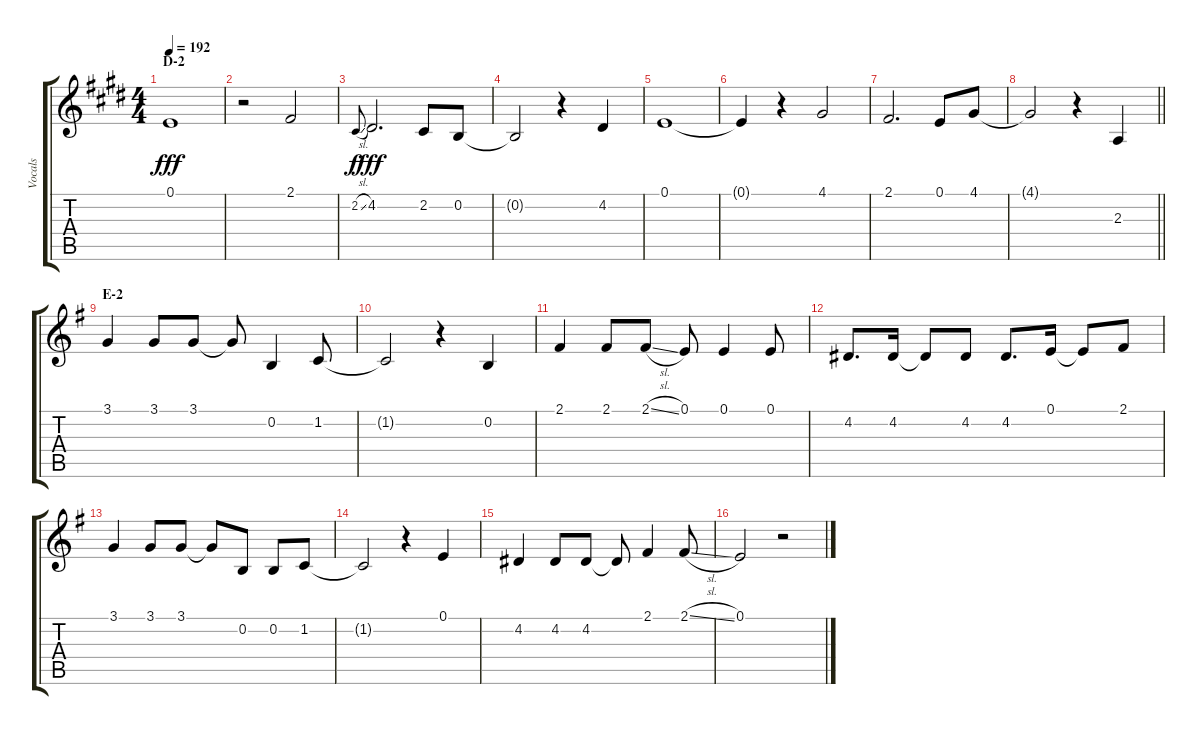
\track ("Vocals" "Vocals") {instrument voiceoohs}
\staff {score tabs}
\tuning (E4 B3 G3 D3 A2 E2) {hide}
\ts (4 4)
\section ("" "D-2")
\tempo 192
\clef g2
\ks e
0.1.1{dy fff} |
r.2 2.1.2 |
2.2{sl}.8{gr onbeat dy f} 4.2.2{d dy fff} 2.2.8 0.2.8 |
0.2{t}.2 r.4 4.2.4 |
0.1.1 |
0.1{t}.4 r.4 4.1.2 |
2.1.2{d} 0.1.8 4.1.8 |
\barLineRight lightlight
4.1{t}.2 r.4 2.3.4 |
\section ("" "E-2")
\ks g
3.1.4 3.1.8 3.1.8 3.1{t}.8 0.2.4 1.2.8 |
1.2{t}.2 r.4 0.2.4 |
2.1.4 2.1.8 2.1{sl}.8 0.1.8 0.1.4 0.1.8 |
4.2.8{d} 4.2.16 4.2{t}.8 4.2.8 4.2.8{d} 0.1.16 0.1{t}.8 2.1.8 |
3.1.4 3.1.8 3.1.8 3.1{t}.8 0.2.8 0.2.8 1.2.8 |
1.2{t}.2 r.4 0.1.4 |
4.2.4 4.2.8 4.2.8 4.2{t}.8 2.1.4 2.1{sl}.8 |
0.1.2 r.2
